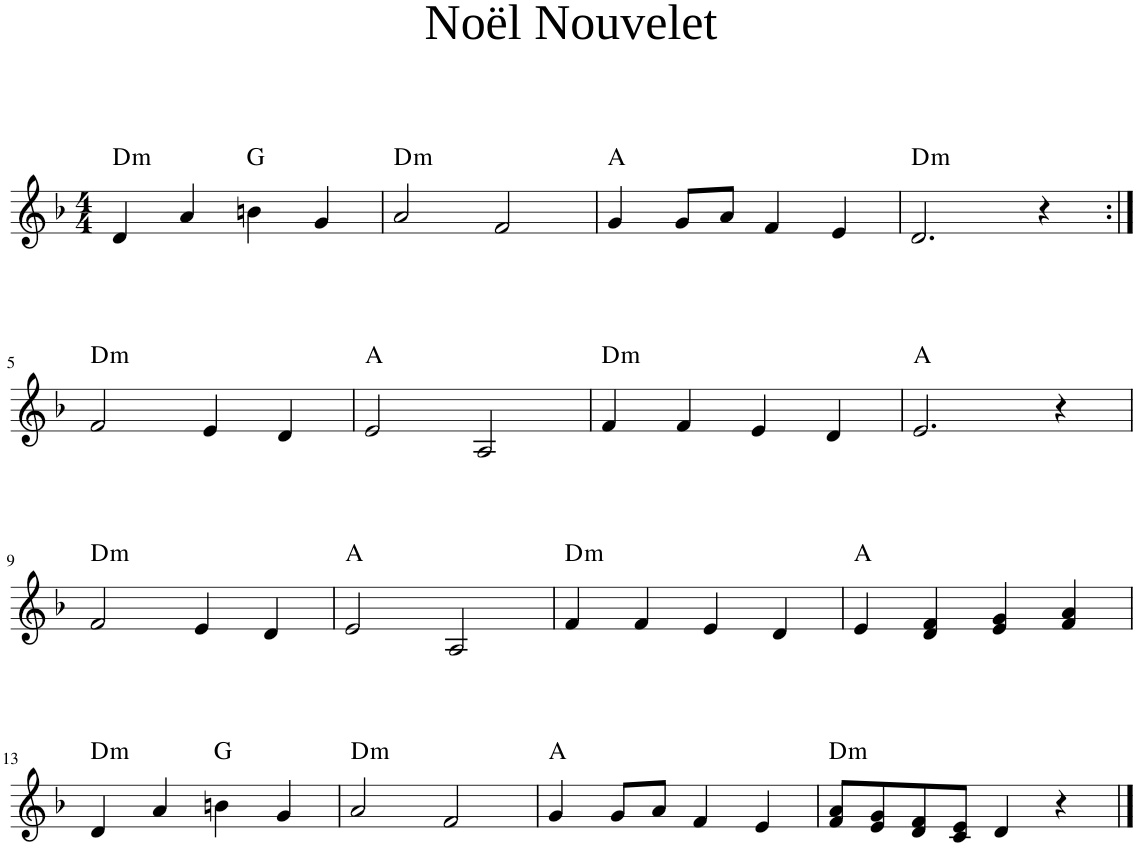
**kern	**harte
*part1	*part1
*staff1	*
*I"Piano	*
*I'Pno	*
*clefG2	*
*k[b-]	*
*M4/4	*
=1	=1
!	!LO:H:kt=m
4d/	D:min
4a/	.
!	!LO:H:kt=N.C.
4bn\	N
4g/	.
=2	=2
!	!LO:H:kt=m
2a/	D:min
2f/	.
=3	=3
!	!LO:H:kt=N.C.
4g/	N
8g/L	.
8a/J	.
4f/	.
4e/	.
=4	=4
!	!LO:H:kt=m
2.d/	D:min
4r	.
!!LO:LB:g=z
=5:|!	=5:|!
!	!LO:H:kt=m
2f/	D:min
4e/	.
4d/	.
=6	=6
!	!LO:H:kt=N.C.
2e/	N
2A/	.
=7	=7
!	!LO:H:kt=m
4f/	D:min
4f/	.
4e/	.
4d/	.
=8	=8
!	!LO:H:kt=N.C.
2.e/	N
4r	.
!!LO:LB:g=z
=9	=9
!	!LO:H:kt=m
2f/	D:min
4e/	.
4d/	.
=10	=10
!	!LO:H:kt=N.C.
2e/	N
2A/	.
=11	=11
!	!LO:H:kt=m
4f/	D:min
4f/	.
4e/	.
4d/	.
=12	=12
!	!LO:H:kt=N.C.
4e/	N
4d/ 4f/	.
4e/ 4g/	.
4f/ 4a/	.
!!LO:LB:g=z
=13	=13
!	!LO:H:kt=m
4d/	D:min
4a/	.
!	!LO:H:kt=N.C.
4bn\	N
4g/	.
=14	=14
!	!LO:H:kt=m
2a/	D:min
2f/	.
=15	=15
!	!LO:H:kt=N.C.
4g/	N
8g/L	.
8a/J	.
4f/	.
4e/	.
=16	=16
!	!LO:H:kt=m
8f/ 8a/L	D:min
8e/ 8g/	.
8d/ 8f/	.
8c/ 8e/J	.
4d/	.
4r	.
==	==
*-	*-
